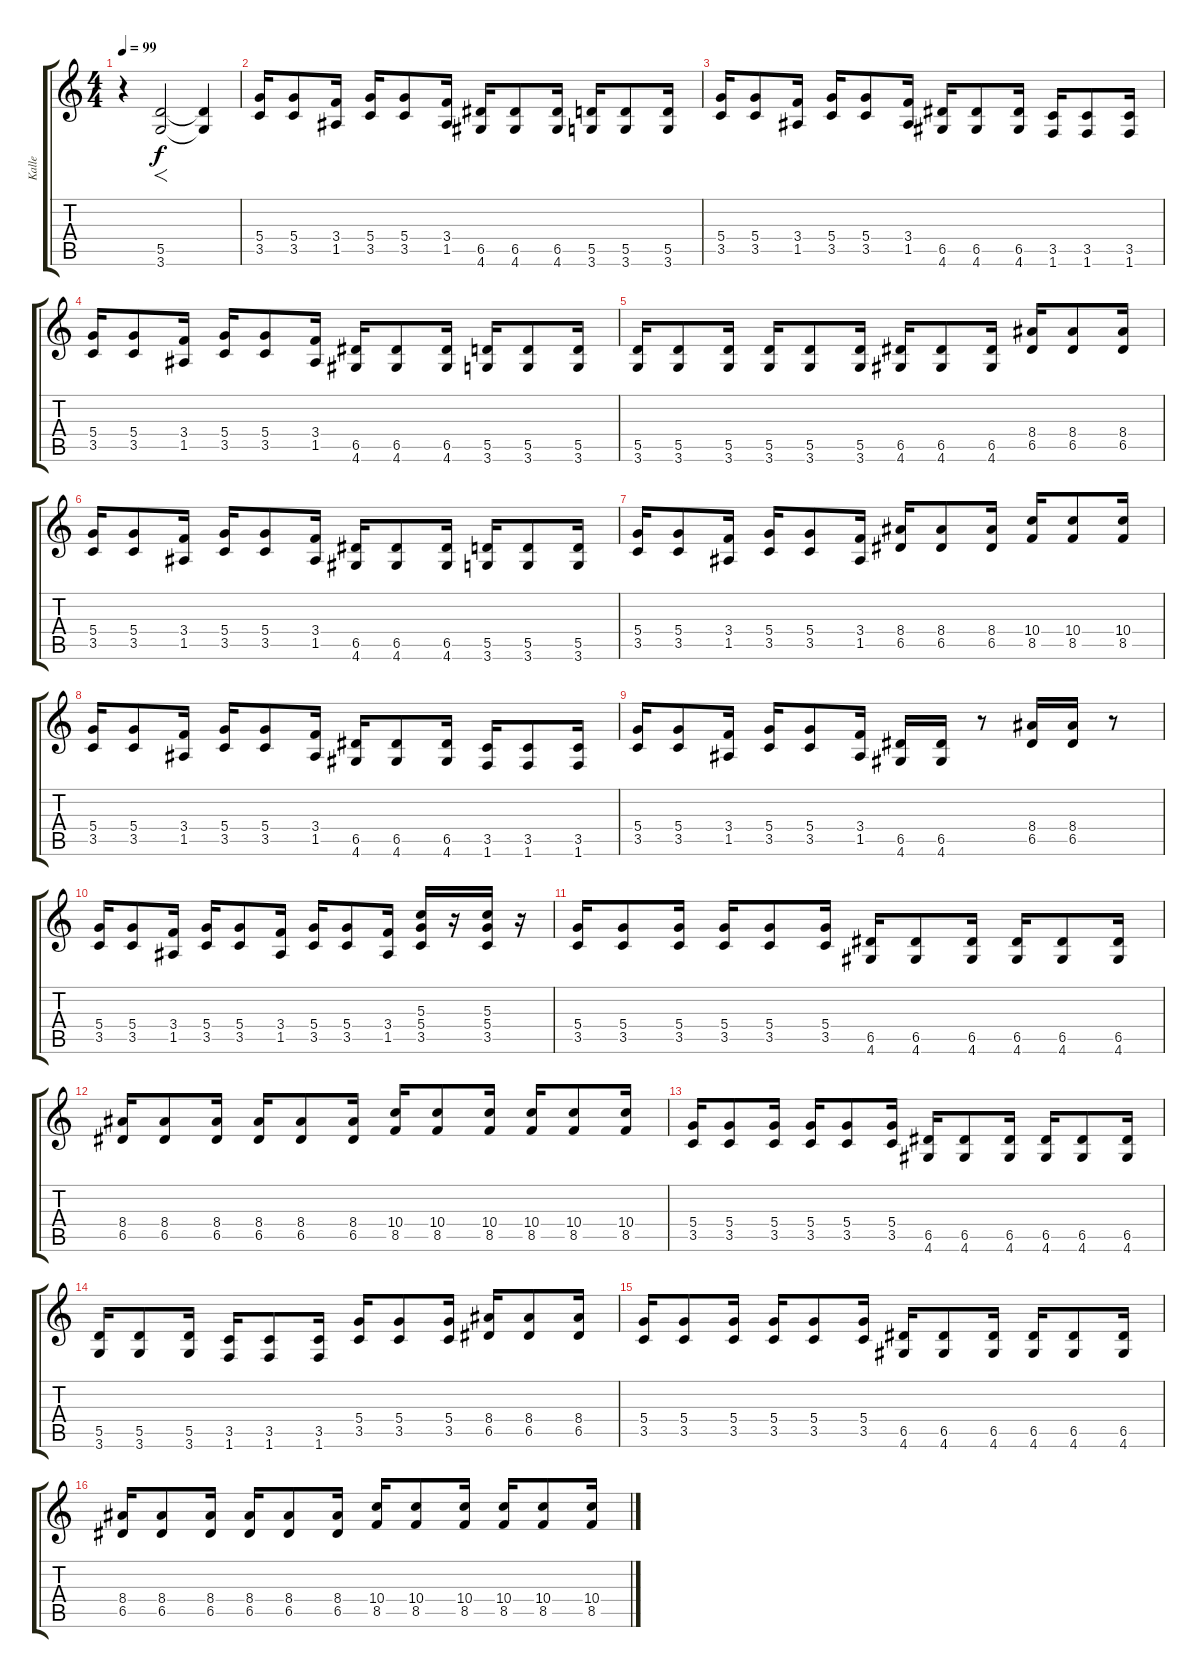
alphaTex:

\track ("Kalle" "Kalle") {instrument distortionguitar}
\staff {score tabs}
\tuning (E4 B3 G3 D3 A2 E2) {hide}
\ts (4 4)
\tempo 99
\clef g2
\ks c
r.4{dy f instrument distortionguitar} (5.5 3.6).2{f} (5.5{t} 3.6{t}).4 |
(5.4 3.5).16 (5.4 3.5).8 (3.4 1.5).16 (5.4 3.5).16 (5.4 3.5).8 (3.4 1.5).16 (6.5 4.6).16 (6.5 4.6).8 (6.5 4.6).16 (5.5 3.6).16 (5.5 3.6).8 (5.5 3.6).16 |
(5.4 3.5).16 (5.4 3.5).8 (3.4 1.5).16 (5.4 3.5).16 (5.4 3.5).8 (3.4 1.5).16 (6.5 4.6).16 (6.5 4.6).8 (6.5 4.6).16 (3.5 1.6).16 (3.5 1.6).8 (3.5 1.6).16 |
(5.4 3.5).16 (5.4 3.5).8 (3.4 1.5).16 (5.4 3.5).16 (5.4 3.5).8 (3.4 1.5).16 (6.5 4.6).16 (6.5 4.6).8 (6.5 4.6).16 (5.5 3.6).16 (5.5 3.6).8 (5.5 3.6).16 |
(5.5 3.6).16 (5.5 3.6).8 (5.5 3.6).16 (5.5 3.6).16 (5.5 3.6).8 (5.5 3.6).16 (6.5 4.6).16 (6.5 4.6).8 (6.5 4.6).16 (8.4 6.5).16 (8.4 6.5).8 (8.4 6.5).16 |
(5.4 3.5).16 (5.4 3.5).8 (3.4 1.5).16 (5.4 3.5).16 (5.4 3.5).8 (3.4 1.5).16 (6.5 4.6).16 (6.5 4.6).8 (6.5 4.6).16 (5.5 3.6).16 (5.5 3.6).8 (5.5 3.6).16 |
(5.4 3.5).16 (5.4 3.5).8 (3.4 1.5).16 (5.4 3.5).16 (5.4 3.5).8 (3.4 1.5).16 (8.4 6.5).16 (8.4 6.5).8 (8.4 6.5).16 (10.4 8.5).16 (10.4 8.5).8 (10.4 8.5).16 |
(5.4 3.5).16 (5.4 3.5).8 (3.4 1.5).16 (5.4 3.5).16 (5.4 3.5).8 (3.4 1.5).16 (6.5 4.6).16 (6.5 4.6).8 (6.5 4.6).16 (3.5 1.6).16 (3.5 1.6).8 (3.5 1.6).16 |
(5.4 3.5).16 (5.4 3.5).8 (3.4 1.5).16 (5.4 3.5).16 (5.4 3.5).8 (3.4 1.5).16 (6.5 4.6).16 (6.5 4.6).16 r.8 (8.4 6.5).16 (8.4 6.5).16 r.8 |
(5.4 3.5).16 (5.4 3.5).8 (3.4 1.5).16 (5.4 3.5).16 (5.4 3.5).8 (3.4 1.5).16 (5.4 3.5).16 (5.4 3.5).8 (3.4 1.5).16 (5.3 5.4 3.5).16 r.16 (5.3 5.4 3.5).16 r.16 |
(5.4 3.5).16 (5.4 3.5).8 (5.4 3.5).16 (5.4 3.5).16 (5.4 3.5).8 (5.4 3.5).16 (6.5 4.6).16 (6.5 4.6).8 (6.5 4.6).16 (6.5 4.6).16 (6.5 4.6).8 (6.5 4.6).16 |
(8.4 6.5).16 (8.4 6.5).8 (8.4 6.5).16 (8.4 6.5).16 (8.4 6.5).8 (8.4 6.5).16 (10.4 8.5).16 (10.4 8.5).8 (10.4 8.5).16 (10.4 8.5).16 (10.4 8.5).8 (10.4 8.5).16 |
(5.4 3.5).16 (5.4 3.5).8 (5.4 3.5).16 (5.4 3.5).16 (5.4 3.5).8 (5.4 3.5).16 (6.5 4.6).16 (6.5 4.6).8 (6.5 4.6).16 (6.5 4.6).16 (6.5 4.6).8 (6.5 4.6).16 |
(5.5 3.6).16 (5.5 3.6).8 (5.5 3.6).16 (3.5 1.6).16 (3.5 1.6).8 (3.5 1.6).16 (5.4 3.5).16 (5.4 3.5).8 (5.4 3.5).16 (8.4 6.5).16 (8.4 6.5).8 (8.4 6.5).16 |
(5.4 3.5).16 (5.4 3.5).8 (5.4 3.5).16 (5.4 3.5).16 (5.4 3.5).8 (5.4 3.5).16 (6.5 4.6).16 (6.5 4.6).8 (6.5 4.6).16 (6.5 4.6).16 (6.5 4.6).8 (6.5 4.6).16 |
(8.4 6.5).16 (8.4 6.5).8 (8.4 6.5).16 (8.4 6.5).16 (8.4 6.5).8 (8.4 6.5).16 (10.4 8.5).16 (10.4 8.5).8 (10.4 8.5).16 (10.4 8.5).16 (10.4 8.5).8 (10.4 8.5).16
